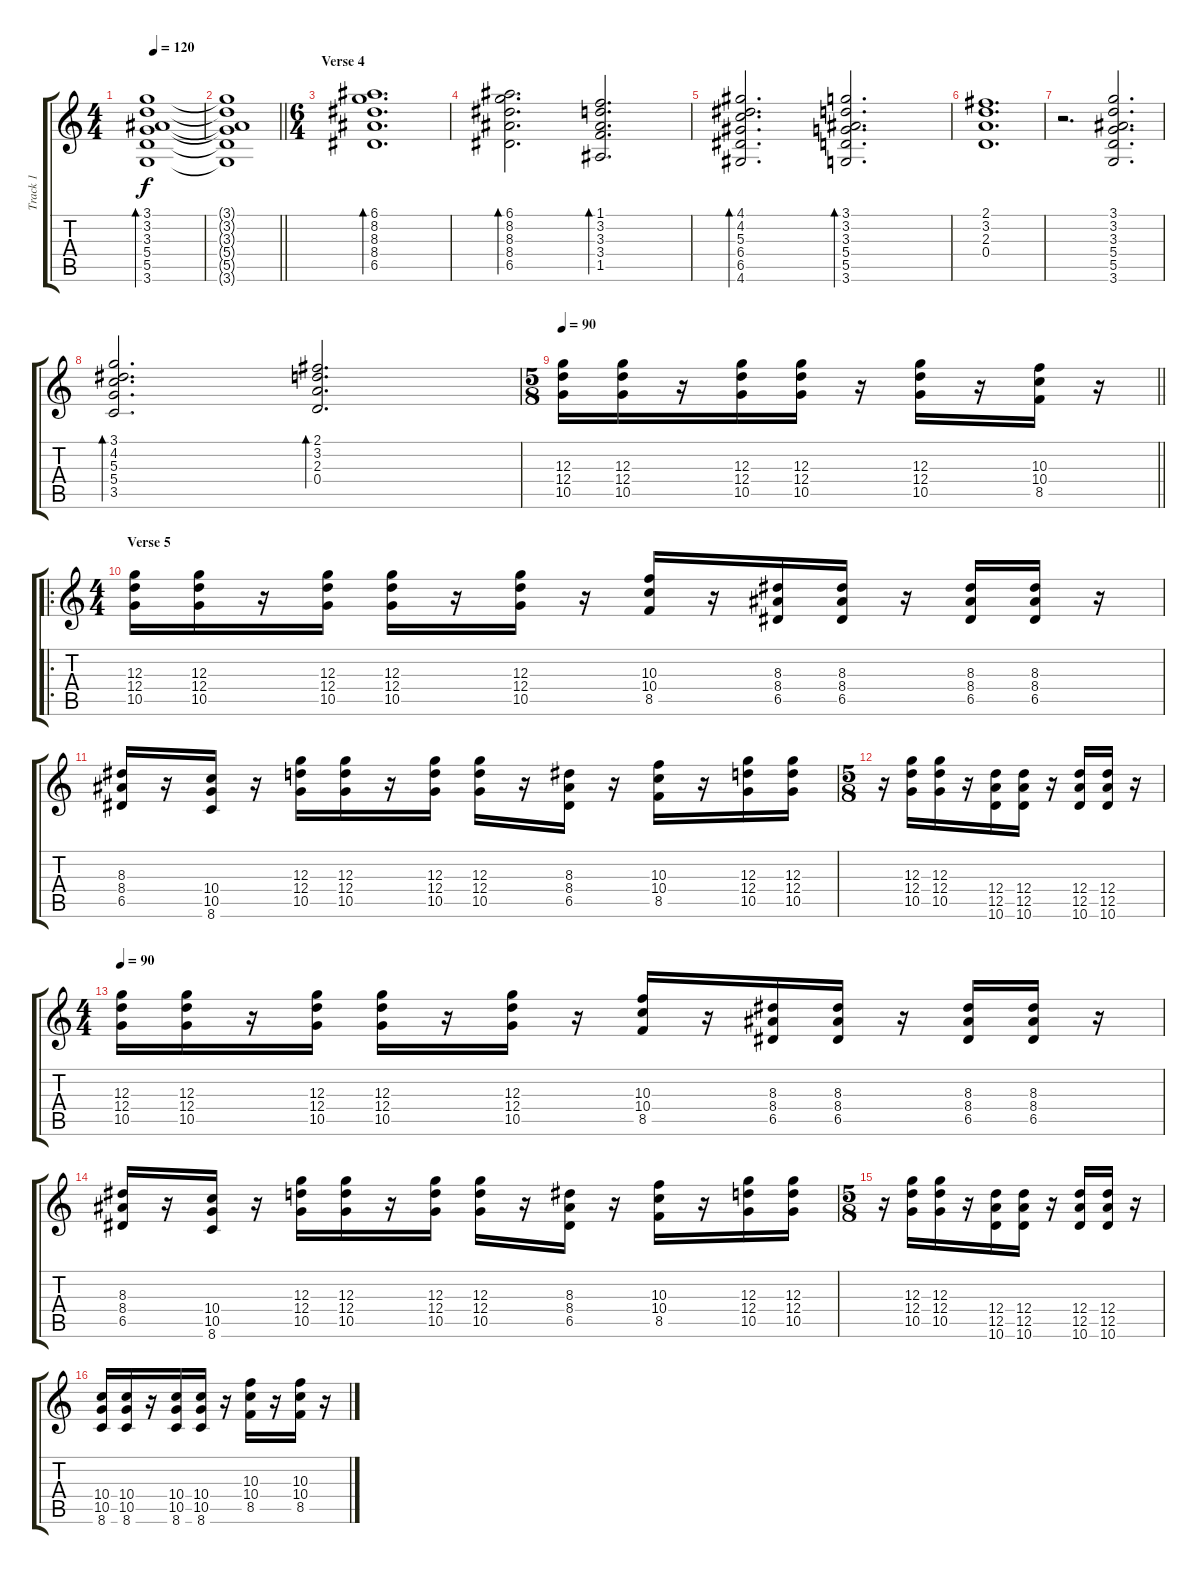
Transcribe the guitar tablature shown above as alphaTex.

\track ("Track 1" "Track 1") {instrument acousticguitarsteel}
\staff {score tabs}
\tuning (E4 B3 G3 D3 A2 E2) {hide}
\ts (4 4)
\tempo 120
\clef g2
\ks c
(3.1 3.2 3.3 5.4 5.5 3.6).1{bd 480 dy f} |
\barLineRight lightlight
(3.1{t} 3.2{t} 3.3{t} 5.4{t} 5.5{t} 3.6{t}).1 |
\ts (6 4)
\section ("" "Verse 4")
(6.1 8.2 8.3 8.4 6.5).1{d bd 480} |
(6.1 8.2 8.3 8.4 6.5).2{d bd 480} (1.1 3.2 3.3 3.4 1.5).2{d bd 480} |
(4.1 4.2 5.3 6.4 6.5 4.6).2{d bd 480} (3.1 3.2 3.3 5.4 5.5 3.6).2{d bd 480} |
(2.1 3.2 2.3 0.4).1{d} |
r.2{d} (3.1 3.2 3.3 5.4 5.5 3.6).2{d} |
(3.1 4.2 5.3 5.4 3.5).2{d bd 480} (2.1 3.2 2.3 0.4).2{d bd 480} |
\ts (5 8)
\tempo 90
\barLineRight lightlight
(12.3 12.4 10.5).16{instrument distortionguitar} (12.3 12.4 10.5).16 r.16 (12.3 12.4 10.5).16 (12.3 12.4 10.5).16 r.16 (12.3 12.4 10.5).16 r.16 (10.3 10.4 8.5).16 r.16 |
\ro
\ts (4 4)
\section ("" "Verse 5")
(12.3 12.4 10.5).16 (12.3 12.4 10.5).16 r.16 (12.3 12.4 10.5).16 (12.3 12.4 10.5).16 r.16 (12.3 12.4 10.5).16 r.16 (10.3 10.4 8.5).16 r.16 (8.3 8.4 6.5).16 (8.3 8.4 6.5).16 r.16 (8.3 8.4 6.5).16 (8.3 8.4 6.5).16 r.16 |
(8.3 8.4 6.5).16 r.16 (10.4 10.5 8.6).16 r.16 (12.3 12.4 10.5).16 (12.3 12.4 10.5).16 r.16 (12.3 12.4 10.5).16 (12.3 12.4 10.5).16 r.16 (8.3 8.4 6.5).16 r.16 (10.3 10.4 8.5).16 r.16 (12.3 12.4 10.5).16 (12.3 12.4 10.5).16 |
\ts (5 8)
r.16 (12.3 12.4 10.5).16 (12.3 12.4 10.5).16 r.16 (12.4 12.5 10.6).16 (12.4 12.5 10.6).16 r.16 (12.4 12.5 10.6).16 (12.4 12.5 10.6).16 r.16 |
\ts (4 4)
\tempo 90
(12.3 12.4 10.5).16 (12.3 12.4 10.5).16 r.16 (12.3 12.4 10.5).16 (12.3 12.4 10.5).16 r.16 (12.3 12.4 10.5).16 r.16 (10.3 10.4 8.5).16 r.16 (8.3 8.4 6.5).16 (8.3 8.4 6.5).16 r.16 (8.3 8.4 6.5).16 (8.3 8.4 6.5).16 r.16 |
(8.3 8.4 6.5).16 r.16 (10.4 10.5 8.6).16 r.16 (12.3 12.4 10.5).16 (12.3 12.4 10.5).16 r.16 (12.3 12.4 10.5).16 (12.3 12.4 10.5).16 r.16 (8.3 8.4 6.5).16 r.16 (10.3 10.4 8.5).16 r.16 (12.3 12.4 10.5).16 (12.3 12.4 10.5).16 |
\ts (5 8)
r.16 (12.3 12.4 10.5).16 (12.3 12.4 10.5).16 r.16 (12.4 12.5 10.6).16 (12.4 12.5 10.6).16 r.16 (12.4 12.5 10.6).16 (12.4 12.5 10.6).16 r.16 |
(10.4 10.5 8.6).16 (10.4 10.5 8.6).16 r.16 (10.4 10.5 8.6).16 (10.4 10.5 8.6).16 r.16 (10.3 10.4 8.5).16 r.16 (10.3 10.4 8.5).16 r.16
